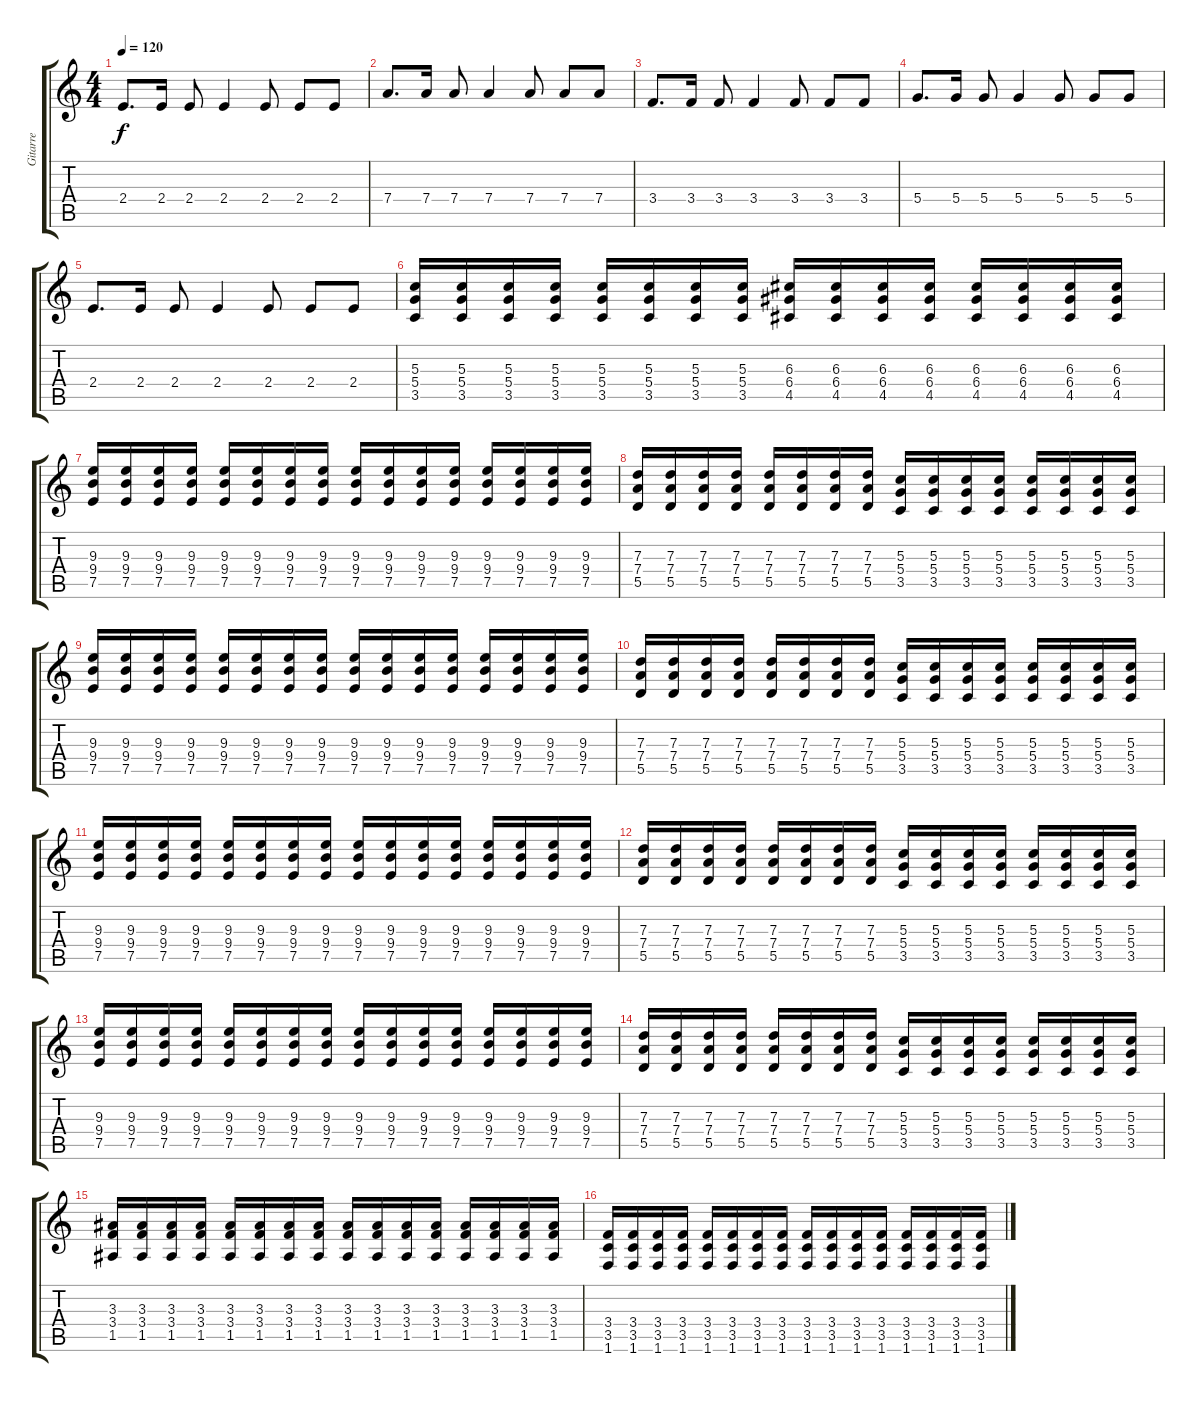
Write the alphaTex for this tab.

\track ("Gitarre" "Gitarre") {instrument overdrivenguitar}
\staff {score tabs}
\tuning (E4 B3 G3 D3 A2 E2) {hide}
\ts (4 4)
\tempo 120
\clef g2
\ks c
2.4.8{d dy f} 2.4.16 2.4.8 2.4.4 2.4.8 2.4.8 2.4.8 |
7.4.8{d} 7.4.16 7.4.8 7.4.4 7.4.8 7.4.8 7.4.8 |
3.4.8{d} 3.4.16 3.4.8 3.4.4 3.4.8 3.4.8 3.4.8 |
5.4.8{d} 5.4.16 5.4.8 5.4.4 5.4.8 5.4.8 5.4.8 |
2.4.8{d} 2.4.16 2.4.8 2.4.4 2.4.8 2.4.8 2.4.8 |
(5.3 5.4 3.5).16 (5.3 5.4 3.5).16 (5.3 5.4 3.5).16 (5.3 5.4 3.5).16 (5.3 5.4 3.5).16 (5.3 5.4 3.5).16 (5.3 5.4 3.5).16 (5.3 5.4 3.5).16 (6.3 6.4 4.5).16 (6.3 6.4 4.5).16 (6.3 6.4 4.5).16 (6.3 6.4 4.5).16 (6.3 6.4 4.5).16 (6.3 6.4 4.5).16 (6.3 6.4 4.5).16 (6.3 6.4 4.5).16 |
(9.3 9.4 7.5).16 (9.3 9.4 7.5).16 (9.3 9.4 7.5).16 (9.3 9.4 7.5).16 (9.3 9.4 7.5).16 (9.3 9.4 7.5).16 (9.3 9.4 7.5).16 (9.3 9.4 7.5).16 (9.3 9.4 7.5).16 (9.3 9.4 7.5).16 (9.3 9.4 7.5).16 (9.3 9.4 7.5).16 (9.3 9.4 7.5).16 (9.3 9.4 7.5).16 (9.3 9.4 7.5).16 (9.3 9.4 7.5).16 |
(7.3 7.4 5.5).16 (7.3 7.4 5.5).16 (7.3 7.4 5.5).16 (7.3 7.4 5.5).16 (7.3 7.4 5.5).16 (7.3 7.4 5.5).16 (7.3 7.4 5.5).16 (7.3 7.4 5.5).16 (5.3 5.4 3.5).16 (5.3 5.4 3.5).16 (5.3 5.4 3.5).16 (5.3 5.4 3.5).16 (5.3 5.4 3.5).16 (5.3 5.4 3.5).16 (5.3 5.4 3.5).16 (5.3 5.4 3.5).16 |
(9.3 9.4 7.5).16 (9.3 9.4 7.5).16 (9.3 9.4 7.5).16 (9.3 9.4 7.5).16 (9.3 9.4 7.5).16 (9.3 9.4 7.5).16 (9.3 9.4 7.5).16 (9.3 9.4 7.5).16 (9.3 9.4 7.5).16 (9.3 9.4 7.5).16 (9.3 9.4 7.5).16 (9.3 9.4 7.5).16 (9.3 9.4 7.5).16 (9.3 9.4 7.5).16 (9.3 9.4 7.5).16 (9.3 9.4 7.5).16 |
(7.3 7.4 5.5).16 (7.3 7.4 5.5).16 (7.3 7.4 5.5).16 (7.3 7.4 5.5).16 (7.3 7.4 5.5).16 (7.3 7.4 5.5).16 (7.3 7.4 5.5).16 (7.3 7.4 5.5).16 (5.3 5.4 3.5).16 (5.3 5.4 3.5).16 (5.3 5.4 3.5).16 (5.3 5.4 3.5).16 (5.3 5.4 3.5).16 (5.3 5.4 3.5).16 (5.3 5.4 3.5).16 (5.3 5.4 3.5).16 |
(9.3 9.4 7.5).16 (9.3 9.4 7.5).16 (9.3 9.4 7.5).16 (9.3 9.4 7.5).16 (9.3 9.4 7.5).16 (9.3 9.4 7.5).16 (9.3 9.4 7.5).16 (9.3 9.4 7.5).16 (9.3 9.4 7.5).16 (9.3 9.4 7.5).16 (9.3 9.4 7.5).16 (9.3 9.4 7.5).16 (9.3 9.4 7.5).16 (9.3 9.4 7.5).16 (9.3 9.4 7.5).16 (9.3 9.4 7.5).16 |
(7.3 7.4 5.5).16 (7.3 7.4 5.5).16 (7.3 7.4 5.5).16 (7.3 7.4 5.5).16 (7.3 7.4 5.5).16 (7.3 7.4 5.5).16 (7.3 7.4 5.5).16 (7.3 7.4 5.5).16 (5.3 5.4 3.5).16 (5.3 5.4 3.5).16 (5.3 5.4 3.5).16 (5.3 5.4 3.5).16 (5.3 5.4 3.5).16 (5.3 5.4 3.5).16 (5.3 5.4 3.5).16 (5.3 5.4 3.5).16 |
(9.3 9.4 7.5).16 (9.3 9.4 7.5).16 (9.3 9.4 7.5).16 (9.3 9.4 7.5).16 (9.3 9.4 7.5).16 (9.3 9.4 7.5).16 (9.3 9.4 7.5).16 (9.3 9.4 7.5).16 (9.3 9.4 7.5).16 (9.3 9.4 7.5).16 (9.3 9.4 7.5).16 (9.3 9.4 7.5).16 (9.3 9.4 7.5).16 (9.3 9.4 7.5).16 (9.3 9.4 7.5).16 (9.3 9.4 7.5).16 |
(7.3 7.4 5.5).16 (7.3 7.4 5.5).16 (7.3 7.4 5.5).16 (7.3 7.4 5.5).16 (7.3 7.4 5.5).16 (7.3 7.4 5.5).16 (7.3 7.4 5.5).16 (7.3 7.4 5.5).16 (5.3 5.4 3.5).16 (5.3 5.4 3.5).16 (5.3 5.4 3.5).16 (5.3 5.4 3.5).16 (5.3 5.4 3.5).16 (5.3 5.4 3.5).16 (5.3 5.4 3.5).16 (5.3 5.4 3.5).16 |
(3.3 3.4 1.5).16 (3.3 3.4 1.5).16 (3.3 3.4 1.5).16 (3.3 3.4 1.5).16 (3.3 3.4 1.5).16 (3.3 3.4 1.5).16 (3.3 3.4 1.5).16 (3.3 3.4 1.5).16 (3.3 3.4 1.5).16 (3.3 3.4 1.5).16 (3.3 3.4 1.5).16 (3.3 3.4 1.5).16 (3.3 3.4 1.5).16 (3.3 3.4 1.5).16 (3.3 3.4 1.5).16 (3.3 3.4 1.5).16 |
(3.4 3.5 1.6).16 (3.4 3.5 1.6).16 (3.4 3.5 1.6).16 (3.4 3.5 1.6).16 (3.4 3.5 1.6).16 (3.4 3.5 1.6).16 (3.4 3.5 1.6).16 (3.4 3.5 1.6).16 (3.4 3.5 1.6).16 (3.4 3.5 1.6).16 (3.4 3.5 1.6).16 (3.4 3.5 1.6).16 (3.4 3.5 1.6).16 (3.4 3.5 1.6).16 (3.4 3.5 1.6).16 (3.4 3.5 1.6).16
